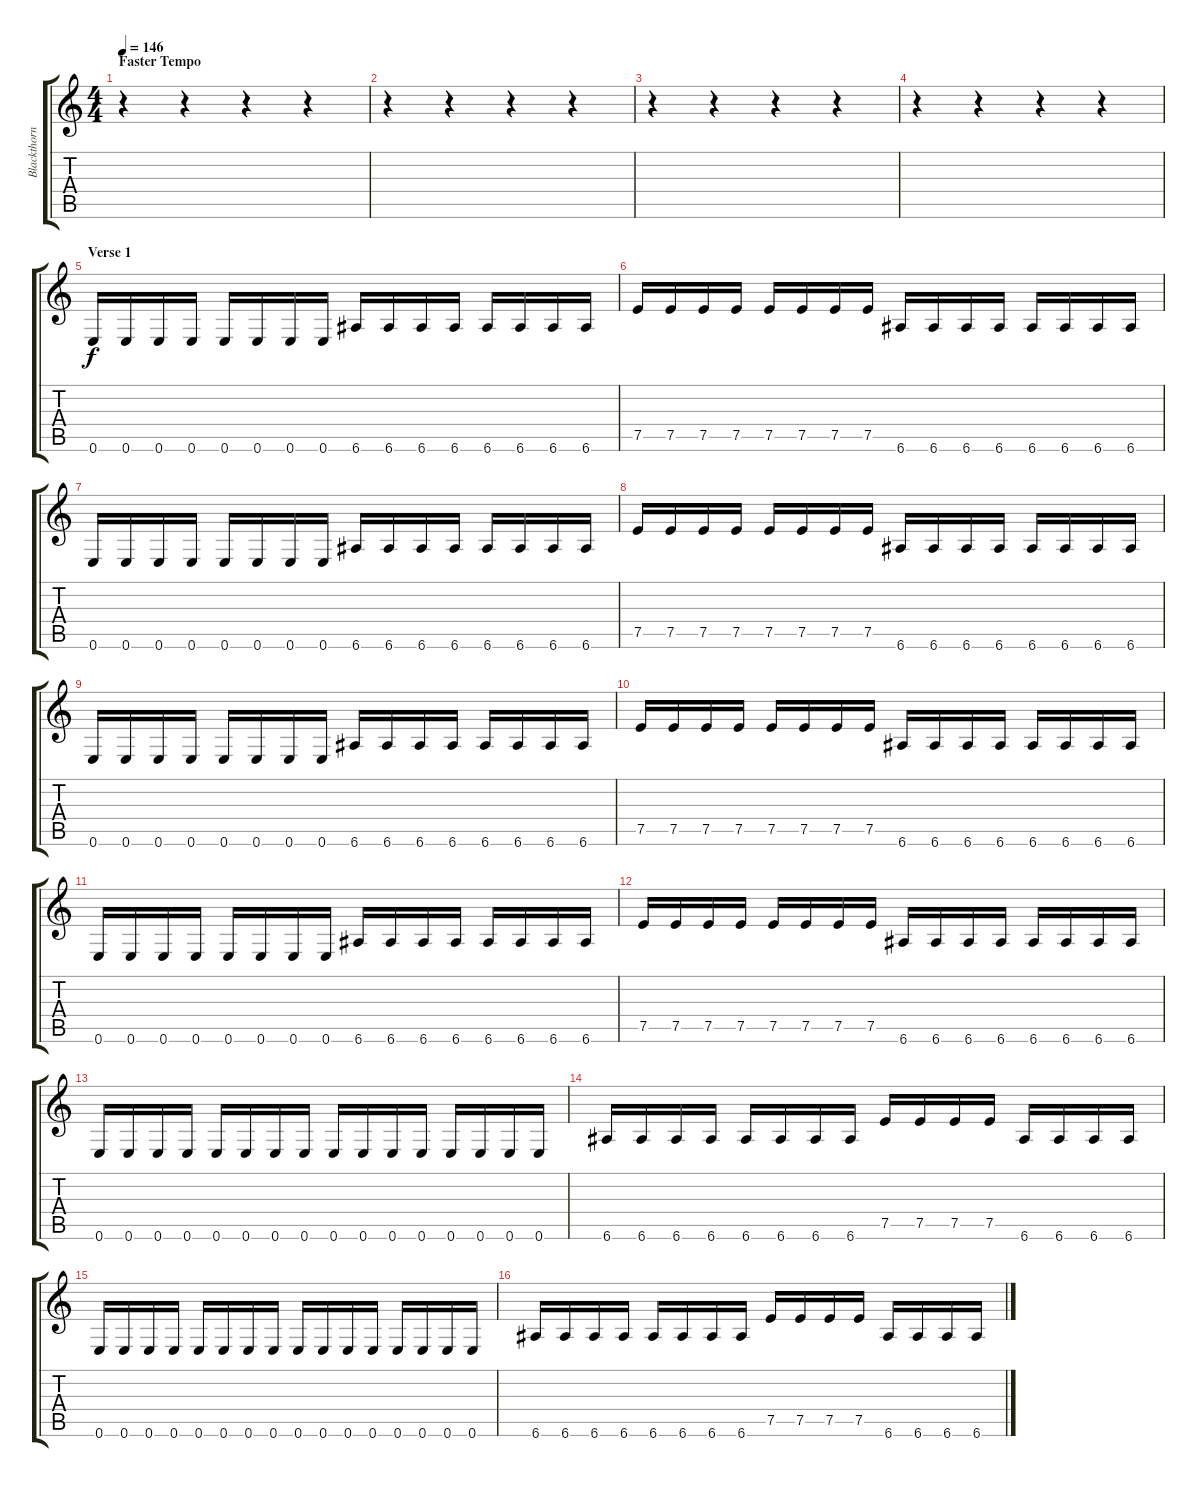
\track ("Blackthorn" "Blackthorn") {instrument distortionguitar}
\staff {score tabs}
\tuning (E4 B3 G3 D3 A2 E2) {hide}
\ts (4 4)
\section ("" "Faster Tempo")
\tempo 146
\clef g2
\ks c
r.4{dy f} r.4 r.4 r.4 |
r.4 r.4 r.4 r.4 |
r.4 r.4 r.4 r.4 |
r.4 r.4 r.4 r.4 |
\section ("" "Verse 1")
0.6.16 0.6.16 0.6.16 0.6.16 0.6.16 0.6.16 0.6.16 0.6.16 6.6.16 6.6.16 6.6.16 6.6.16 6.6.16 6.6.16 6.6.16 6.6.16 |
7.5.16 7.5.16 7.5.16 7.5.16 7.5.16 7.5.16 7.5.16 7.5.16 6.6.16 6.6.16 6.6.16 6.6.16 6.6.16 6.6.16 6.6.16 6.6.16 |
0.6.16 0.6.16 0.6.16 0.6.16 0.6.16 0.6.16 0.6.16 0.6.16 6.6.16 6.6.16 6.6.16 6.6.16 6.6.16 6.6.16 6.6.16 6.6.16 |
7.5.16 7.5.16 7.5.16 7.5.16 7.5.16 7.5.16 7.5.16 7.5.16 6.6.16 6.6.16 6.6.16 6.6.16 6.6.16 6.6.16 6.6.16 6.6.16 |
0.6.16 0.6.16 0.6.16 0.6.16 0.6.16 0.6.16 0.6.16 0.6.16 6.6.16 6.6.16 6.6.16 6.6.16 6.6.16 6.6.16 6.6.16 6.6.16 |
7.5.16 7.5.16 7.5.16 7.5.16 7.5.16 7.5.16 7.5.16 7.5.16 6.6.16 6.6.16 6.6.16 6.6.16 6.6.16 6.6.16 6.6.16 6.6.16 |
0.6.16 0.6.16 0.6.16 0.6.16 0.6.16 0.6.16 0.6.16 0.6.16 6.6.16 6.6.16 6.6.16 6.6.16 6.6.16 6.6.16 6.6.16 6.6.16 |
7.5.16 7.5.16 7.5.16 7.5.16 7.5.16 7.5.16 7.5.16 7.5.16 6.6.16 6.6.16 6.6.16 6.6.16 6.6.16 6.6.16 6.6.16 6.6.16 |
0.6.16 0.6.16 0.6.16 0.6.16 0.6.16 0.6.16 0.6.16 0.6.16 0.6.16 0.6.16 0.6.16 0.6.16 0.6.16 0.6.16 0.6.16 0.6.16 |
6.6.16 6.6.16 6.6.16 6.6.16 6.6.16 6.6.16 6.6.16 6.6.16 7.5.16 7.5.16 7.5.16 7.5.16 6.6.16 6.6.16 6.6.16 6.6.16 |
0.6.16 0.6.16 0.6.16 0.6.16 0.6.16 0.6.16 0.6.16 0.6.16 0.6.16 0.6.16 0.6.16 0.6.16 0.6.16 0.6.16 0.6.16 0.6.16 |
6.6.16 6.6.16 6.6.16 6.6.16 6.6.16 6.6.16 6.6.16 6.6.16 7.5.16 7.5.16 7.5.16 7.5.16 6.6.16 6.6.16 6.6.16 6.6.16
